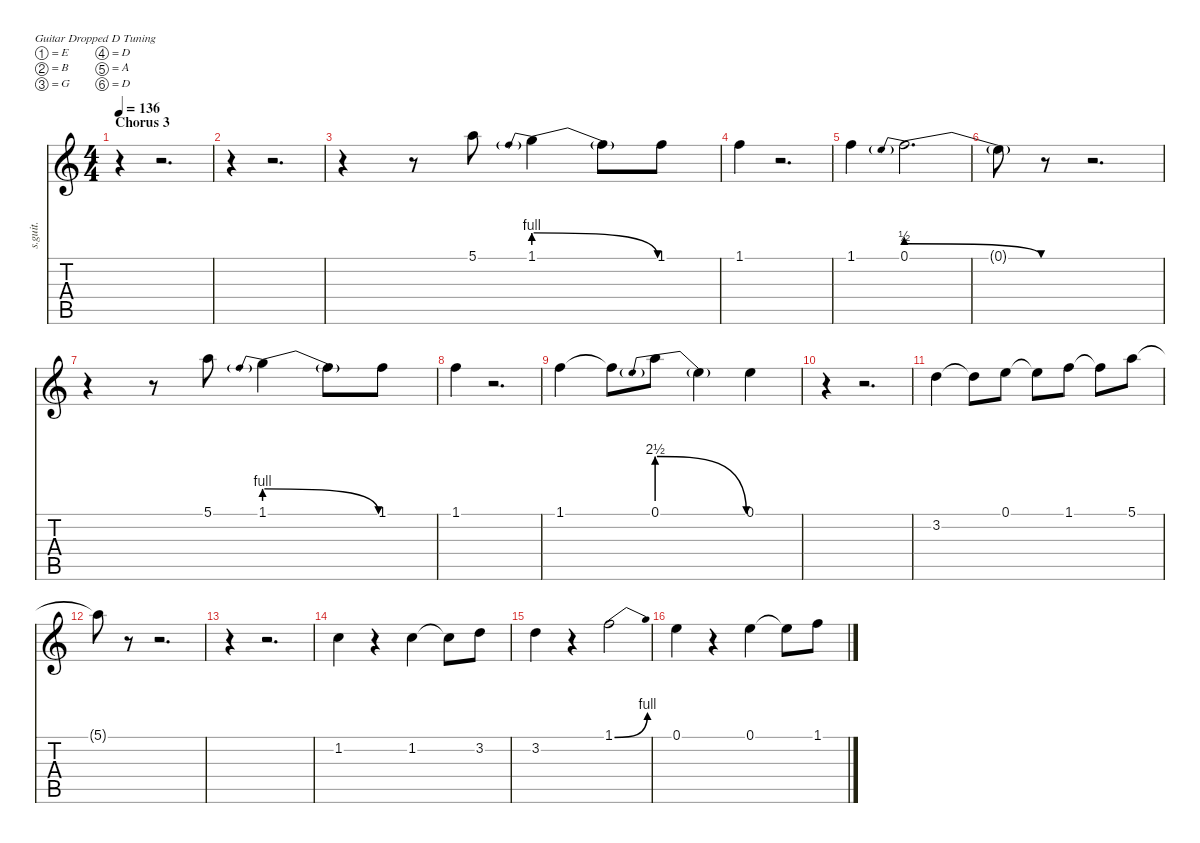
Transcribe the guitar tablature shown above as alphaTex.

\defaultSystemsLayout 4
\hideDynamics
\bracketExtendMode nobrackets
\track ("Hayley Williams - Backing Vocals" "s.guit.") {instrument oboe}
\staff {score tabs}
\tuning (E4 B3 G3 D3 A2 D2)
\displaytranspose 12
\ts (4 4)
\section ("" "Chorus 3")
\tempo 136
\clef g2
\ks c
r.4{dy f} r.2{d} |
r.4 r.2{d} |
r.4 r.8 5.1.8{lyrics (0 "") lyrics (1 "") lyrics (2 "") lyrics (3 "") lyrics (4 "") dy ff} 1.1{be (prebendrelease 0 4 30 0)}.4{lyrics (0 "") lyrics (1 "") lyrics (2 "") lyrics (3 "") lyrics (4 "")} 1.1{t}.8{lyrics (0 "") lyrics (1 "") lyrics (2 "") lyrics (3 "") lyrics (4 "")} 1.1.8{lyrics (0 "") lyrics (1 "") lyrics (2 "") lyrics (3 "") lyrics (4 "")} |
1.1.4{lyrics (0 "") lyrics (1 "") lyrics (2 "") lyrics (3 "") lyrics (4 "")} r.2{d} |
1.1.4{lyrics (0 "") lyrics (1 "") lyrics (2 "") lyrics (3 "") lyrics (4 "")} 0.1{be (prebendrelease 0 2 60 0)}.2{d lyrics (0 "") lyrics (1 "") lyrics (2 "") lyrics (3 "") lyrics (4 "")} |
0.1{t}.8{lyrics (0 "") lyrics (1 "") lyrics (2 "") lyrics (3 "") lyrics (4 "")} r.8 r.2{d} |
r.4 r.8 5.1.8{lyrics (0 "") lyrics (1 "") lyrics (2 "") lyrics (3 "") lyrics (4 "")} 1.1{be (prebendrelease 0 4 30 0)}.4{lyrics (0 "") lyrics (1 "") lyrics (2 "") lyrics (3 "") lyrics (4 "")} 1.1{t}.8{lyrics (0 "") lyrics (1 "") lyrics (2 "") lyrics (3 "") lyrics (4 "")} 1.1.8{lyrics (0 "") lyrics (1 "") lyrics (2 "") lyrics (3 "") lyrics (4 "")} |
1.1.4{lyrics (0 "") lyrics (1 "") lyrics (2 "") lyrics (3 "") lyrics (4 "")} r.2{d} |
1.1.4{lyrics (0 "") lyrics (1 "") lyrics (2 "") lyrics (3 "") lyrics (4 "")} 1.1{t}.8{lyrics (0 "") lyrics (1 "") lyrics (2 "") lyrics (3 "") lyrics (4 "")} 0.1{be (prebendrelease 0 10 30 0)}.8{lyrics (0 "") lyrics (1 "") lyrics (2 "") lyrics (3 "") lyrics (4 "")} 0.1{t}.4{lyrics (0 "") lyrics (1 "") lyrics (2 "") lyrics (3 "") lyrics (4 "")} 0.1.4{lyrics (0 "") lyrics (1 "") lyrics (2 "") lyrics (3 "") lyrics (4 "")} |
r.4 r.2{d} |
3.2.4{lyrics (0 "") lyrics (1 "") lyrics (2 "") lyrics (3 "") lyrics (4 "")} 3.2{t}.8{lyrics (0 "") lyrics (1 "") lyrics (2 "") lyrics (3 "") lyrics (4 "")} 0.1.8{lyrics (0 "") lyrics (1 "") lyrics (2 "") lyrics (3 "") lyrics (4 "")} 0.1{t}.8{lyrics (0 "") lyrics (1 "") lyrics (2 "") lyrics (3 "") lyrics (4 "")} 1.1.8{lyrics (0 "") lyrics (1 "") lyrics (2 "") lyrics (3 "") lyrics (4 "")} 1.1{t}.8{lyrics (0 "") lyrics (1 "") lyrics (2 "") lyrics (3 "") lyrics (4 "")} 5.1.8{lyrics (0 "") lyrics (1 "") lyrics (2 "") lyrics (3 "") lyrics (4 "")} |
5.1{t}.8{lyrics (0 "") lyrics (1 "") lyrics (2 "") lyrics (3 "") lyrics (4 "")} r.8 r.2{d} |
r.4 r.2{d} |
1.2.4{lyrics (0 "") lyrics (1 "") lyrics (2 "") lyrics (3 "") lyrics (4 "")} r.4 1.2.4{lyrics (0 "") lyrics (1 "") lyrics (2 "") lyrics (3 "") lyrics (4 "")} 1.2{t}.8{lyrics (0 "") lyrics (1 "") lyrics (2 "") lyrics (3 "") lyrics (4 "")} 3.2.8{lyrics (0 "") lyrics (1 "") lyrics (2 "") lyrics (3 "") lyrics (4 "")} |
3.2.4{lyrics (0 "") lyrics (1 "") lyrics (2 "") lyrics (3 "") lyrics (4 "")} r.4 1.1{be (bend 0 0 60 4)}.2{lyrics (0 "") lyrics (1 "") lyrics (2 "") lyrics (3 "") lyrics (4 "")} |
0.1.4{lyrics (0 "") lyrics (1 "") lyrics (2 "") lyrics (3 "") lyrics (4 "")} r.4 0.1.4{lyrics (0 "") lyrics (1 "") lyrics (2 "") lyrics (3 "") lyrics (4 "")} 0.1{t}.8{lyrics (0 "") lyrics (1 "") lyrics (2 "") lyrics (3 "") lyrics (4 "")} 1.1.8{lyrics (0 "") lyrics (1 "") lyrics (2 "") lyrics (3 "") lyrics (4 "")}
